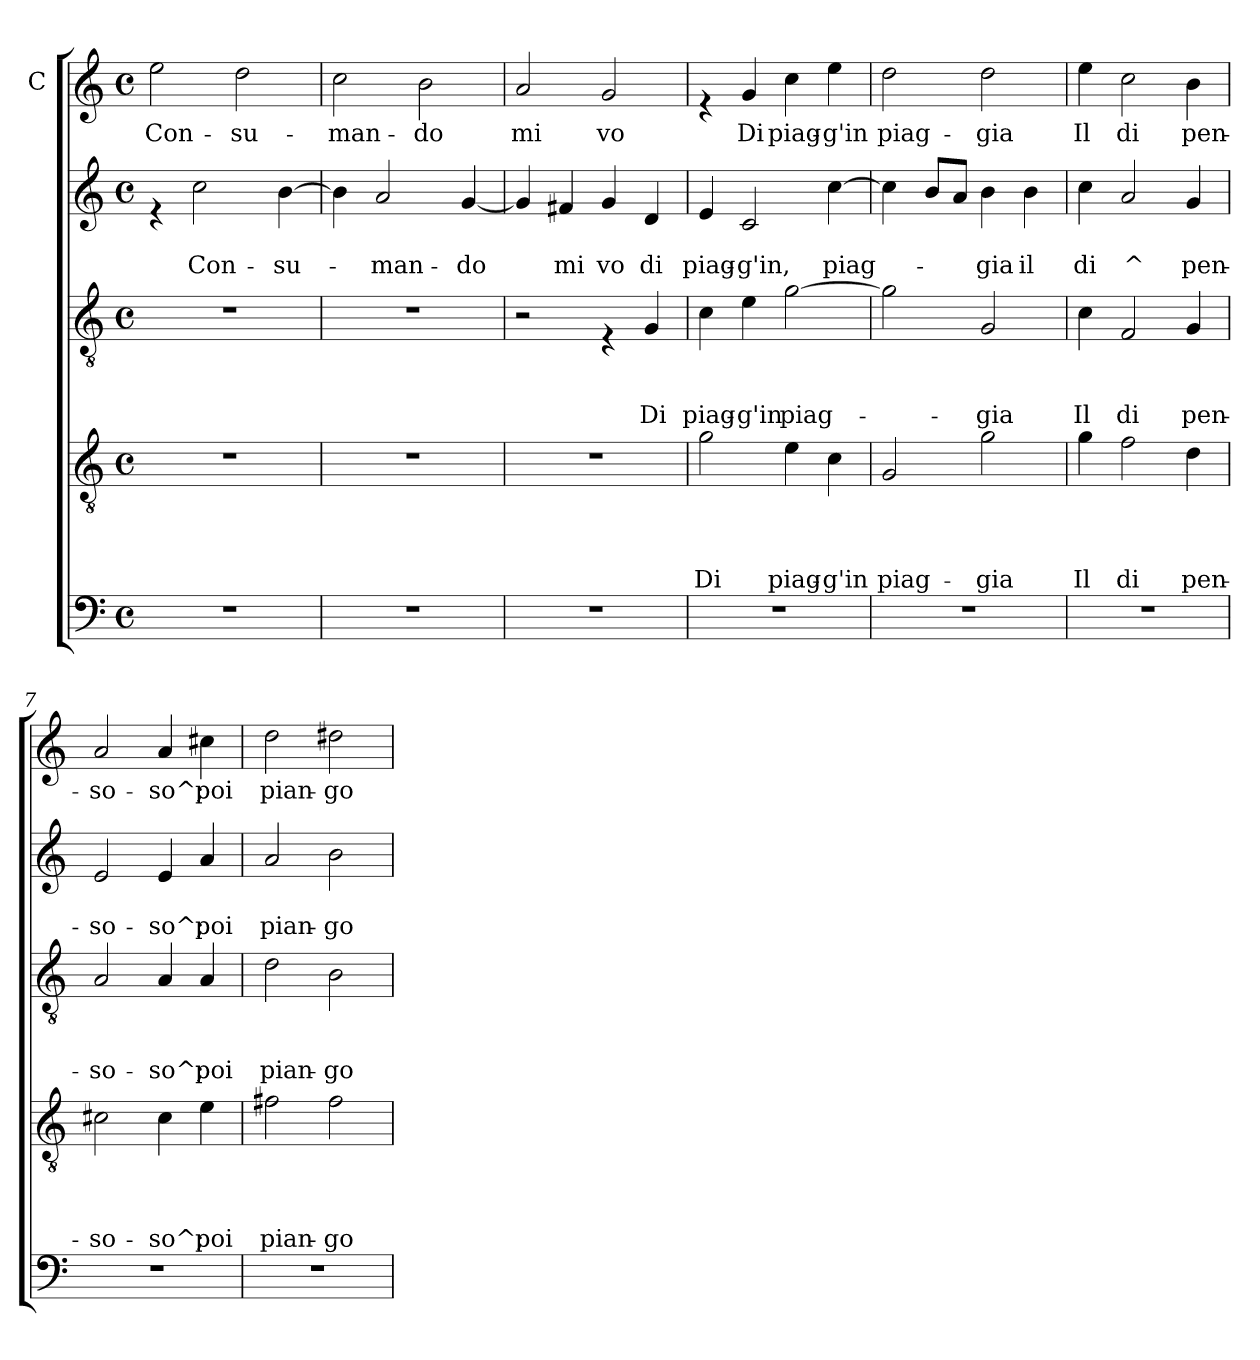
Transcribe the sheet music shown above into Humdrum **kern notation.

**kern	**kern	**text	**text	**text	**text	**kern	**text	**text	**text	**kern	**text	**text	**kern	**text
*part5	*part4	*part4	*part4	*part4	*part4	*part3	*part3	*part3	*part3	*part2	*part2	*part2	*part1	*part1
*staff5	*staff4	*staff4	*staff4	*staff4	*staff4	*staff3	*staff3	*staff3	*staff3	*staff2	*staff2	*staff2	*staff1	*staff1
*	*	*	*	*	*	*	*	*	*	*	*	*	*I"C	*
*clefF4	*clefGv2	*	*	*	*	*clefGv2	*	*	*	*clefG2	*	*	*clefG2	*
*k[]	*k[]	*	*	*	*	*k[]	*	*	*	*k[]	*	*	*k[]	*
*C:	*C:	*	*	*	*	*C:	*	*	*	*C:	*	*	*C:	*
*M4/4	*M4/4	*	*	*	*	*M4/4	*	*	*	*M4/4	*	*	*M4/4	*
*met(c)	*met(c)	*	*	*	*	*met(c)	*	*	*	*met(c)	*	*	*met(c)	*
=1	=1	=1	=1	=1	=1	=1	=1	=1	=1	=1	=1	=1	=1	=1
!	!	!	!	!	!	!	!	!	!	!	!	!	!	!LO:LY:b
1r	1r	.	.	.	.	1r	.	.	.	4re	.	.	2ee\	Con-
!	!	!	!	!	!	!	!	!	!	!	!	!LO:LY:b	!	!
.	.	.	.	.	.	.	.	.	.	2cc\	.	Con-	.	.
!	!	!	!	!	!	!	!	!	!	!	!	!	!	!LO:LY:b
.	.	.	.	.	.	.	.	.	.	.	.	.	2dd\	-su-
!	!	!	!	!	!	!	!	!	!	!	!	!LO:LY:b	!	!
.	.	.	.	.	.	.	.	.	.	[>4b\	.	-su-	.	.
=2	=2	=2	=2	=2	=2	=2	=2	=2	=2	=2	=2	=2	=2	=2
!	!	!	!	!	!	!	!	!	!	!	!	!	!	!LO:LY:b
1r	1r	.	.	.	.	1r	.	.	.	4b\]	.	.	2cc\	-man-
!	!	!	!	!	!	!	!	!	!	!	!	!LO:LY:b	!	!
.	.	.	.	.	.	.	.	.	.	2a/	.	-man-	.	.
!	!	!	!	!	!	!	!	!	!	!	!	!	!	!LO:LY:b
.	.	.	.	.	.	.	.	.	.	.	.	.	2b\	-do
!	!	!	!	!	!	!	!	!	!	!	!	!LO:LY:b	!	!
.	.	.	.	.	.	.	.	.	.	[<4g/	.	-do	.	.
=3	=3	=3	=3	=3	=3	=3	=3	=3	=3	=3	=3	=3	=3	=3
!	!	!	!	!	!	!	!	!	!	!	!	!	!	!LO:LY:b
1r	1r	.	.	.	.	2r	.	.	.	4g/]	.	.	2a/	mi
!	!	!	!	!	!	!	!	!	!	!	!	!LO:LY:b	!	!
.	.	.	.	.	.	.	.	.	.	4f#X/	.	mi	.	.
!	!	!	!	!	!	!	!	!	!	!	!	!LO:LY:b	!	!LO:LY:b
.	.	.	.	.	.	4rE	.	.	.	4g/	.	vo	2g/	vo
!	!	!	!	!	!	!	!	!	!LO:LY:b	!	!	!LO:LY:b	!	!
.	.	.	.	.	.	4G/	.	.	Di	4d/	.	di	.	.
=4	=4	=4	=4	=4	=4	=4	=4	=4	=4	=4	=4	=4	=4	=4
!	!	!	!	!	!LO:LY:b	!	!	!	!LO:LY:b	!	!	!LO:LY:b	!	!
1r	2g\	.	.	.	Di	4c\	.	.	piag-	4e/	.	piag-	4re	.
!	!	!	!	!	!	!	!	!	!LO:LY:b	!	!	!LO:LY:b	!	!LO:LY:b
.	.	.	.	.	.	4e\	.	.	-g'in	2c/	.	-g'in,	4g/	Di
!	!	!	!	!	!LO:LY:b	!	!	!	!LO:LY:b	!	!	!	!	!LO:LY:b
.	4e\	.	.	.	piag-	[>2g\	.	.	piag-	.	.	.	4cc\	piag-
!	!	!	!	!	!LO:LY:b	!	!	!	!	!	!	!LO:LY:b	!	!LO:LY:b
.	4c\	.	.	.	-g'in	.	.	.	.	[>4cc\	.	piag-	4ee\	-g'in
!!LO:LB:g=z
=5	=5	=5	=5	=5	=5	=5	=5	=5	=5	=5	=5	=5	=5	=5
!	!	!	!	!	!LO:LY:b	!	!	!	!	!	!	!	!	!LO:LY:b
1r	2G/	.	.	.	piag-	2g\]	.	.	.	4cc\]	.	.	2dd\	piag-
.	.	.	.	.	.	.	.	.	.	8b/L	.	.	.	.
.	.	.	.	.	.	.	.	.	.	8a/J	.	.	.	.
!	!	!	!	!	!LO:LY:b	!	!	!	!LO:LY:b	!	!	!LO:LY:b	!	!LO:LY:b
.	2g\	.	.	.	-gia	2G/	.	.	-gia	4b\	.	-gia	2dd\	-gia
!	!	!	!	!	!	!	!	!	!	!	!	!LO:LY:b	!	!
.	.	.	.	.	.	.	.	.	.	4b\	.	il	.	.
=6	=6	=6	=6	=6	=6	=6	=6	=6	=6	=6	=6	=6	=6	=6
!	!	!	!	!	!LO:LY:b	!	!	!	!LO:LY:b	!	!	!LO:LY:b	!	!LO:LY:b
1r	4g\	.	.	.	Il	4c\	.	.	Il	4cc\	.	di	4ee\	Il
!	!	!	!	!	!LO:LY:b	!	!	!	!LO:LY:b	!	!	!LO:LY:b	!	!LO:LY:b
.	2f\	.	.	.	di	2F/	.	.	di	2a/	.	^	2cc\	di
!	!	!	!	!	!LO:LY:b	!	!	!	!LO:LY:b	!	!	!LO:LY:b	!	!LO:LY:b
.	4d\	.	.	.	pen-	4G/	.	.	pen-	4g/	.	pen-	4b\	pen-
=7	=7	=7	=7	=7	=7	=7	=7	=7	=7	=7	=7	=7	=7	=7
!	!	!	!	!	!LO:LY:b	!	!	!	!LO:LY:b	!	!	!LO:LY:b	!	!LO:LY:b
1r	2c#X\	.	.	.	-so-	2A/	.	.	-so-	2e/	.	-so-	2a/	-so-
!	!	!	!	!	!LO:LY:b	!	!	!	!LO:LY:b	!	!	!LO:LY:b	!	!LO:LY:b
.	4c#\	.	.	.	-so^;	4A/	.	.	-so^;	4e/	.	-so^;	4a/	-so^;
!	!	!	!	!	!LO:LY:b	!	!	!	!LO:LY:b	!	!	!LO:LY:b	!	!LO:LY:b
.	4e\	.	.	.	poi	4A/	.	.	poi	4a/	.	poi	4cc#X\	poi
=8	=8	=8	=8	=8	=8	=8	=8	=8	=8	=8	=8	=8	=8	=8
!	!	!	!	!	!LO:LY:b	!	!	!	!LO:LY:b	!	!	!LO:LY:b	!	!LO:LY:b
1r	2f#X\	.	.	.	pian-	2d\	.	.	pian-	2a/	.	pian-	2dd\	pian-
!	!	!	!	!	!LO:LY:b	!	!	!	!LO:LY:b	!	!	!LO:LY:b	!	!LO:LY:b
.	2f#\	.	.	.	-go	2B\	.	.	-go	2b\	.	-go	2dd#X\	-go
=	=	=	=	=	=	=	=	=	=	=	=	=	=	=
*-	*-	*-	*-	*-	*-	*-	*-	*-	*-	*-	*-	*-	*-	*-
